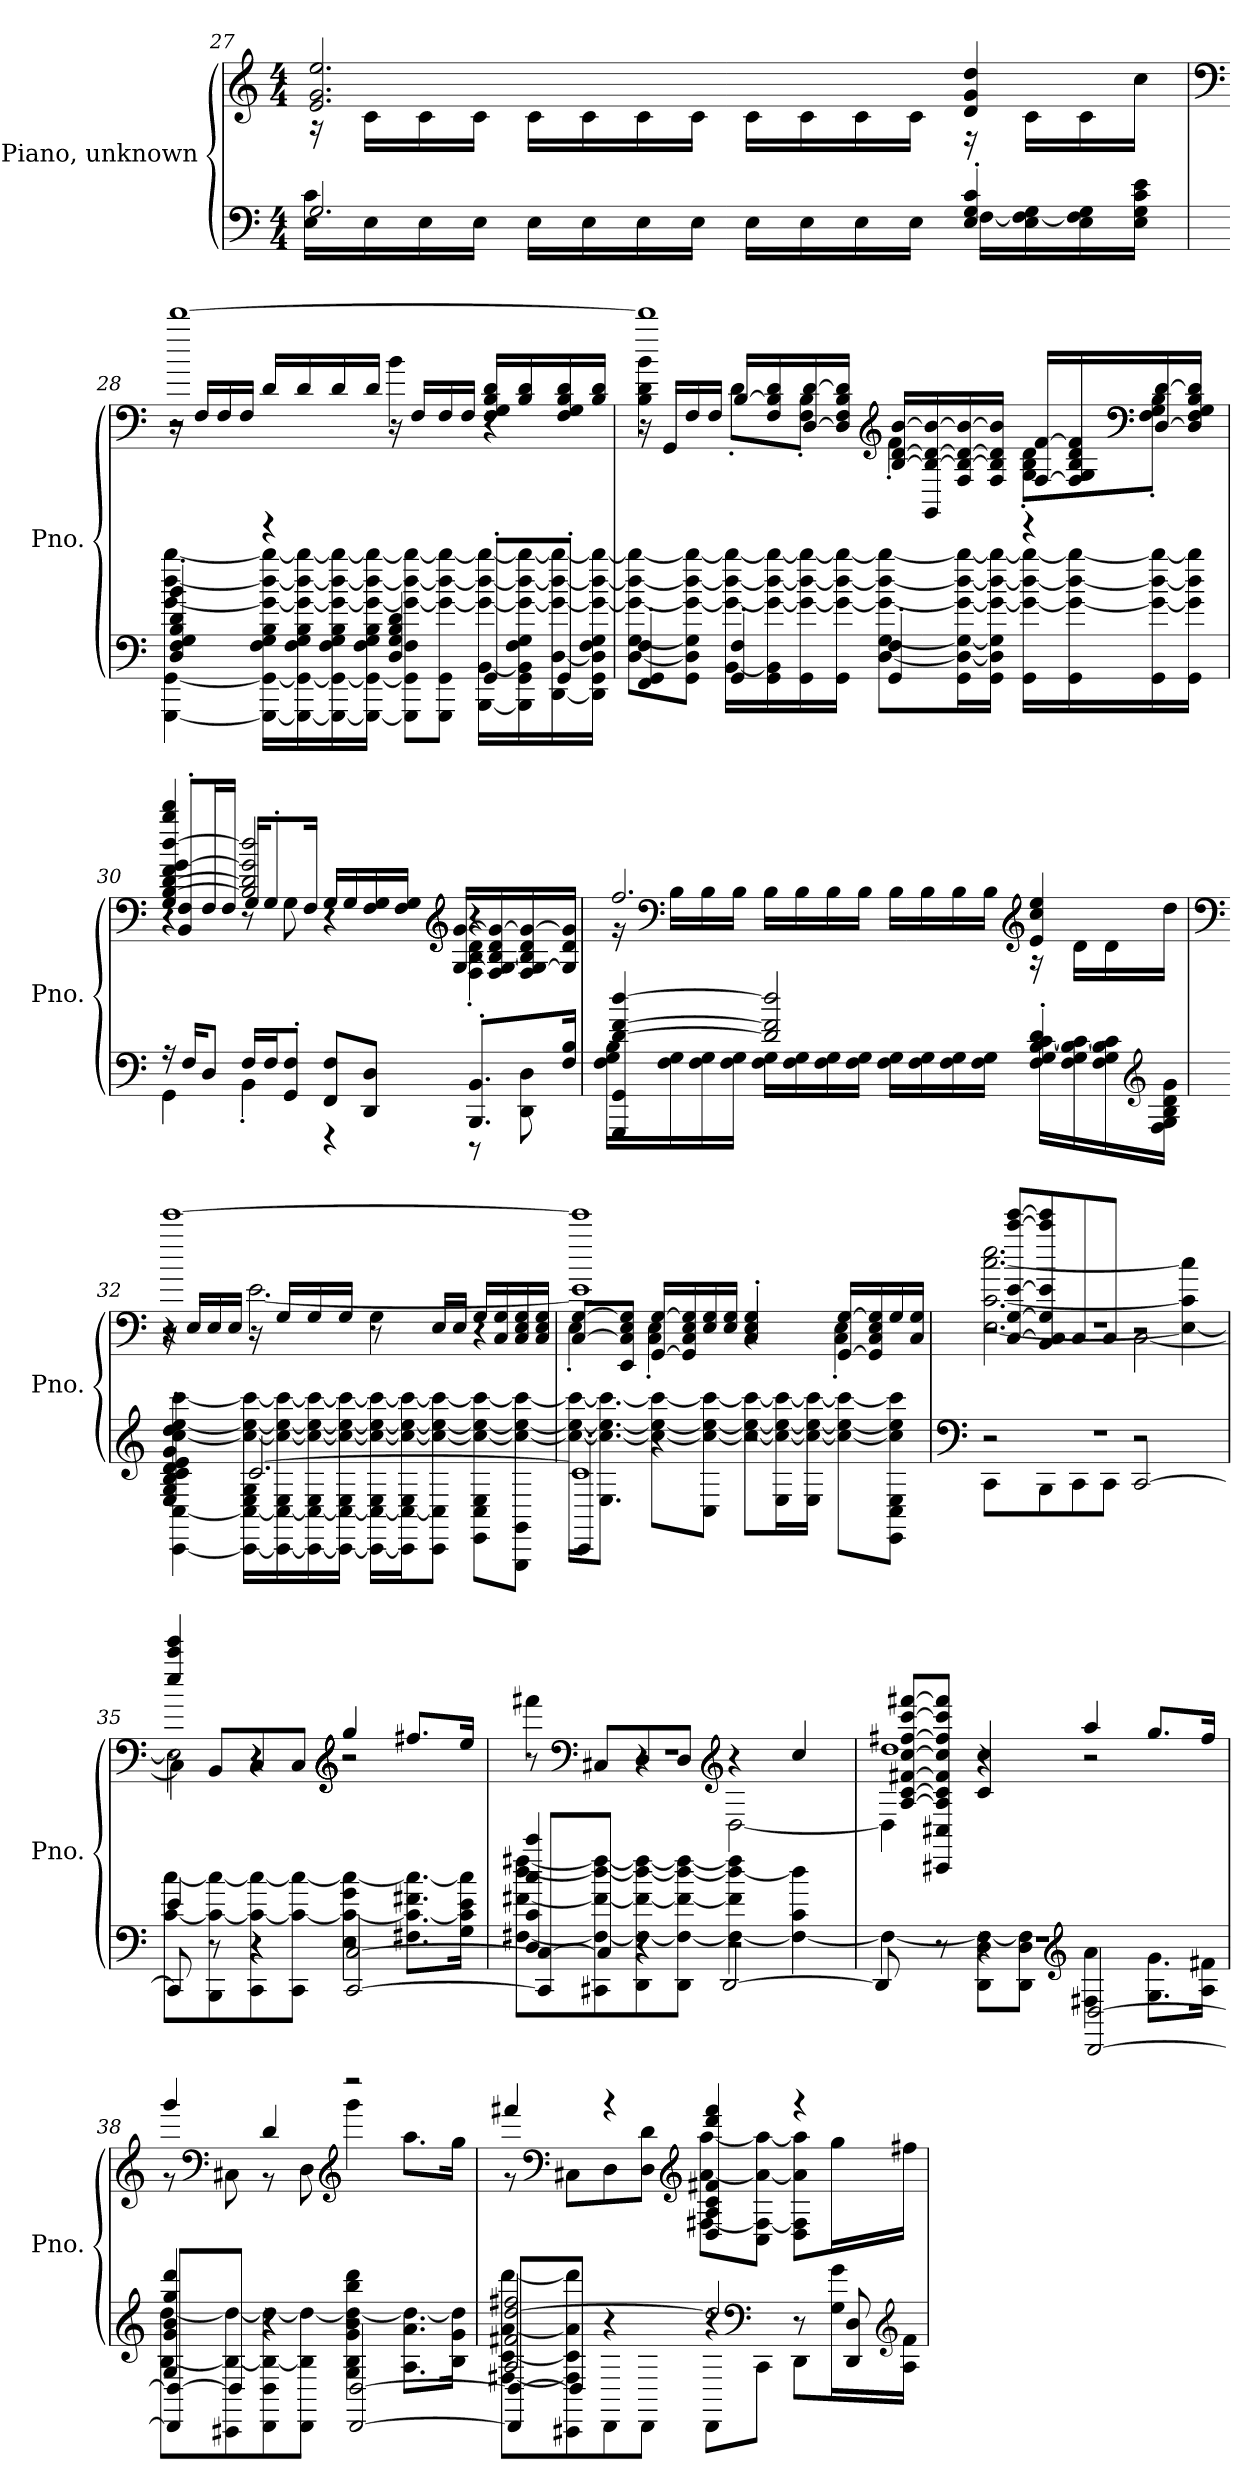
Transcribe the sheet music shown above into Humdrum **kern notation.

**kern	**kern
*part1	*part1
*staff2	*staff1
*I"Piano, unknown	*
*I'Pno.	*
*clefF4	*clefG2
*k[]	*k[]
*M4/4	*M4/4
=27	=27
*^	*^
2.G/	16E\ 16c\LL	2.e/ 2.g/ 2.ee/	16r
.	16E\	.	16c\LL
.	16E\	.	16c\
.	16E\JJ	.	16c\JJ
.	16E\LL	.	16c\LL
.	16E\	.	16c\
.	16E\	.	16c\
.	16E\JJ	.	16c\JJ
.	16E\LL	.	16c\LL
.	16E\	.	16c\
.	16E\	.	16c\
.	16E\JJ	.	16c\JJ
4E/' 4G/' 4c/'	[16F\LL	4d/ 4g/ 4dd/	16r
.	16E\ 16F\_ 16G\	.	16c\LL
.	16E\ 16F\] 16G\	.	16c\
.	16E\ 16G\ 16c\ 16e\JJ	.	16cc\JJ
*	*	*v	*v
!!LO:PB:g=z
=28	=28	=28
*	*	*clefF4
*	*	*^
*	*	*	*^
4D/' 4F/' 4G/' 4B/' 4d/' 4b/'	[4GGG\ [4GG\ [4g\ [4dd\ [4bb\	[1ddd	2r	16r
.	.	.	.	16F/LL
.	.	.	.	16F/
.	.	.	.	16F/JJ
4r	16GGG\_ 16GG\_ 16F\ 16G\ 16B\ 16g\_ 16dd\_ 16bb\_LL	.	.	16d/LL
.	16GGG\_ 16GG\_ 16F\ 16G\ 16B\ 16g\_ 16dd\_ 16bb\_	.	.	16d/
.	16GGG\_ 16GG\_ 16F\ 16G\ 16B\ 16g\_ 16dd\_ 16bb\_	.	.	16d/
.	16GGG\_ 16GG\_ 16F\ 16G\ 16B\ 16g\_ 16dd\_ 16bb\_JJ	.	.	16d/JJ
4D/ 4G/ 4B/ 4d/	8GGG\] 8GG\] 8F\ 8g\_ 8dd\_ 8bb\_L	.	4b\	16r
.	.	.	.	16F/LL
.	8GGG\ 8GG\ 8g\_ 8dd\_ 8bb\_J	.	.	16F/
.	.	.	.	16F/JJ
8GG'/L	[16BBB\ [16BB\ 16g\_ 16dd\_ 16bb\_LL	.	4r	16F/ 16G/ 16B/ 16d/LL
.	16BBB\] 16GG\ 16BB\] 16F\ 16G\ 16g\_ 16dd\_ 16bb\_	.	.	16B/ 16d/
8GG'/J	[16DD\ [16D\ 16g\_ 16dd\_ 16bb\_	.	.	16F/ 16G/ 16B/ 16d/
.	16DD\] 16GG\ 16D\] 16F\ 16G\ 16g\_ 16dd\_ 16bb\_JJ	.	.	16B/ 16d/JJ
!!LO:LB:g=z	!!	!!
=29	=29	=29	=29	=29
4FF/' 4GG/' 4F/'	[8D\ [8G\ 8g\_ 8dd\_ 8bb\_L	1ddd]	4B\ 4d\ 4b\	16r
.	.	.	.	16GG/LL
.	8GG\ 8D\] 8G\] 8g\_ 8dd\_ 8bb\_J	.	.	16F/
.	.	.	.	16F/JJ
4GG/' 4F/'	[16BB\ 16g\_ 16dd\_ 16bb\_LL	.	8d'\L	[16B/LL
.	16GG\ 16BB\] 16g\_ 16dd\_ 16bb\_	.	.	16F/ 16B/] 16d/
.	16GG\ 16g\_ 16dd\_ 16bb\_	.	8F\' 8B\'J	[16D/ [16d/
.	16GG\ 16g\_ 16dd\_ 16bb\_JJ	.	.	16D/] 16F/ 16B/ 16d/]JJ
*	*	*clefG2	*	*
4GG/' 4F/'	[8D\ [8G\ 8g\_ 8dd\_ 8bb\_L	.	4f'\	[16B/ [16d/ [16b/LL
.	.	.	.	16GG/ 16B/_ 16d/_ 16b/_
.	16GG\ 16D\_ 16G\_ 16g\_ 16dd\_ 16bb\_L	.	.	16F/ 16B/_ 16d/_ 16b/_
.	16GG\ 16D\] 16G\] 16g\_ 16dd\_ 16bb\_JJ	.	.	16F/ 16B/] 16d/] 16b/]JJ
4r	16GG\ 16g\_ 16dd\_ 16bb\_LL	.	8G\' 8B\' 8d\'L	[16F/ [16f/LL
.	16GG\ 16g\_ 16dd\_ 16bb\_	.	.	16F/] 16G/ 16B/ 16d/ 16f/]
*	*	*clefF4	*	*
.	16GG\ 16g\_ 16dd\_ 16bb\_	.	8F\' 8G\' 8B\'J	[16D/ [16d/
.	16GG\ 16g\] 16dd\] 16bb\]JJ	.	.	16D/] 16F/ 16G/ 16B/ 16d/]JJ
!!LO:LB:g=z	!!	!!
=30	=30	=30	=30	=30
16r	4GG\	4G/ [4B/ [4d/ 4f/ [4g/ [4dd/ 4bb/ 4ddd/	4r	8BB/' 8F/'L
16F/KL	.	.	.	.
8D/J	.	.	.	16F/L
.	.	.	.	16F/JJ
16F/LL	4BB'\	2B/] 2d/] 2g/] 2dd/]	8r	16G/KL
16F/J	.	.	.	8G'/
8GG/' 8F/'J	.	.	8G\	.
.	.	.	.	16F/Jk
8FF/ 8F/L	4r	.	4r	16G/LL
.	.	.	.	16G/
8DD/ 8D/J	.	.	.	16F/ 16G/
.	.	.	.	16F/ 16G/JJ
*	*	*clefG2	*	*
8.BBB/' 8.BB/'L	8r	4r	4F\' 4B\' 4d\'	[16G/ [16g/LL
.	.	.	.	16F/ 16G/_ 16B/ 16d/ 16g/_
.	8DD\ 8D\	.	.	16F/ 16G/_ 16B/ 16d/ 16g/_
16F/ 16B/Jk	.	.	.	16G/] 16d/ 16g/]JJ
*	*	*	*v	*v
!!LO:LB:g=z
=31	=31	=31	=31
4GGG/ 4GG/ [4d/ [4f/ [4dd/	16F\ 16G\ 16B\LL	2.ff/	16r
*	*	*clefF4	*
.	16F\ 16G\	.	16B\LL
.	16F\ 16G\	.	16B\
.	16F\ 16G\JJ	.	16B\JJ
2d/] 2f/] 2dd/]	16F\ 16G\LL	.	16B\LL
.	16F\ 16G\	.	16B\
.	16F\ 16G\	.	16B\
.	16F\ 16G\JJ	.	16B\JJ
.	16F\ 16G\LL	.	16B\LL
.	16F\ 16G\	.	16B\
.	16F\ 16G\	.	16B\
.	16F\ 16G\JJ	.	16B\JJ
*	*	*clefG2	*
4F/' 4G/' 4B/' 4d/'	[16c\LL	4e/ 4cc/ 4ee/	16r
.	16F\ 16G\ 16B\ 16c\_	.	16d\LL
.	16F\ 16G\ 16B\ 16c\]	.	16d\
*clefG2	*	*	*
.	16F\ 16G\ 16B\ 16d\ 16g\JJ	.	16dd\JJ
*	*	*v	*v
!!LO:LB:g=z
=32	=32	=32
*	*	*clefF4
*	*	*^
*	*	*	*^
*	*	*	*	*^
4E/' 4G/' 4B/' 4c/' 4d/' 4e/' 4g/' 4dd/'	[4CC\ [4C\ [4cc\ [4ee\ [4ccc\	[1eee	4r	16r	2r
.	.	.	.	16E/LL	.
.	.	.	.	16E/	.
.	.	.	.	16E/JJ	.
[2.c/	16CC\_ 16C\_ 16E\ 16G\ 16cc\_ 16ee\_ 16ccc\_LL	.	[2.e\	16r	.
.	16CC\_ 16C\_ 16E\ 16cc\_ 16ee\_ 16ccc\_	.	.	16G/LL	.
.	16CC\_ 16C\_ 16E\ 16cc\_ 16ee\_ 16ccc\_	.	.	16G/	.
.	16CC\_ 16C\_ 16E\ 16cc\_ 16ee\_ 16ccc\_JJ	.	.	16G/JJ	.
.	16CC\_ 16C\_ 16E\ 16cc\_ 16ee\_ 16ccc\_LL	.	.	8r	4G\
.	16CC\] 16C\_ 16E\ 16cc\_ 16ee\_ 16ccc\_J	.	.	.	.
.	8CC\ 8C\] 8cc\_ 8ee\_ 8ccc\_J	.	.	16E/LL	.
.	.	.	.	16E/JJ	.
.	8EE\ 8C\ 8E\ 8cc\_ 8ee\_ 8ccc\_L	.	.	16G/LL	4r
.	.	.	.	16C/ 16G/	.
.	8GGG\ 8GG\ 8cc\_ 8ee\_ 8ccc\_J	.	.	16C/ 16E/ 16G/	.
.	.	.	.	16C/ 16E/ 16G/JJ	.
=33	=33	=33	=33	=33	=33
*	*^	*	*	*	*
1c]	16cc\_ 16ee\_ 16ccc\_KL	4CC'/	1eee]	1e]	[8C/ [8G/L	4E'\
.	8.E\ 8.cc\_ 8.ee\_ 8.ccc\_J	.	.	.	.	.
.	.	.	.	.	8EE/ 8C/] 8E/ 8G/]J	.
.	8cc\_ 8ee\_ 8ccc\_L	4r	.	.	[16GG/ [16G/LL	4C\' 4E\'
.	.	.	.	.	16GG/] 16C/ 16E/ 16G/]	.
.	8C\ 8cc\_ 8ee\_ 8ccc\_J	.	.	.	16E/ 16G/	.
.	.	.	.	.	16E/ 16G/JJ	.
.	8cc\_ 8ee\_ 8ccc\_L	2r	.	.	4C/' 4E/' 4G/'	4r
.	16E\ 16cc\_ 16ee\_ 16ccc\_L	.	.	.	.	.
.	16E\ 16cc\_ 16ee\_ 16ccc\_JJ	.	.	.	.	.
.	8cc\_ 8ee\_ 8ccc\_L	.	.	.	[16GG/ [16G/LL	4C\' 4E\'
.	.	.	.	.	16GG/] 16C/ 16E/ 16G/]	.
.	8EE\ 8C\ 8E\ 8cc\] 8ee\] 8ccc\]J	.	.	.	16G/	.
.	.	.	.	.	16C/ 16G/JJ	.
!!LO:LB:g=z	!!	!!	!!
=34	=34	=34	=34	=34	=34	=34
*clefF4	*	*	*	*	*	*
1r	8CC\L	2r	1r	[2.E\ [2.c\ [2.cc\ 2.ee\	[8C/ [8G/ [8e/ [8ccc/ [8eee/L	2r
.	8BBB\	.	.	.	8BB/ 8C/] 8G/] 8e/] 8ccc/] 8eee/]	.
.	8CC\	.	.	.	8C/	.
.	8CC\J	.	.	.	8C/J	.
.	2r	[2CC/	.	.	2r	[2C\
.	.	.	.	4E\_ 4c\] 4cc\]	.	.
=35	=35	=35	=35	=35	=35	=35
4e/	[8c\ [8cc\L	8CC/]	4ee/ 4ccc/ 4eee/	2E\]	8r	4C\]
.	8BBB\ 8c\_ 8cc\_	8r	.	.	8BB/L	.
4r	8CC\ 8c\_ 8cc\_	4r	4r	.	8C/	4r
.	8CC\ 8c\_ 8cc\_J	.	.	.	8C/J	.
*	*	*	*clefG2	*	*	*
2r	4E\ 4c\_ 4g\ 4cc\_	[2CC/ [2C/	2r	2r	4gg/	2r
.	8.F#X\ 8.c\_ 8.f#X\ 8.cc\_L	.	.	.	8.ff#X/L	.
.	16G\ 16c\] 16e\ 16cc\]Jk	.	.	.	16ee/Jk	.
*	*	*	*	*	*v	*v
=36	=36	=36	=36	=36	=36
4D/ 4c/ 4cc/ 4ccc/	[8F#X\ [8f#X\ [8dd\ [8ff#X\L	8CC/] 8C/_L	1r	4fff#X\	8r
*	*	*	*clefF4	*	*
.	8CC#X\ 8F#\_ 8f#\_ 8dd\_ 8ff#\_	8C/J]	.	.	8C#X/L
4r	8DD\ 8F#\_ 8f#\_ 8dd\_ 8ff#\_	4r	.	4r	8D/
.	8DD\ 8F#\_ 8f#\_ 8dd\_ 8ff#\_J	.	.	.	8D/J
*	*	*	*clefG2	*	*
2r	4F#\_ 4f#\] 4dd\_ 4ff#\]	[2DD/	.	[2D\	4r
.	4F#\_ 4c\ 4dd\]	.	.	.	4cc/
!!LO:PB:g=z	!!	!!
=37	=37	=37	=37	=37	=37
1r	4F#\_	8DD/]	1dd	4D\]	[8A/ [8c/ [8f#X/ [8cc/ [8ff#X/ [8ccc/ [8fff#X/L
.	.	8r	.	.	8CC#X/ 8C#X/ 8A/] 8c/] 8f#/] 8cc/] 8ff#/] 8ccc/] 8fff#/]J
.	8DD\ 8D\ 8F#\_L	4r	.	4r	4c/ 4cc/
.	8DD\ 8D\ 8F#\]J	.	.	.	.
*clefG2	*	*	*	*	*
.	4F#X\ 4a\	[2DD/ [2D/	.	2r	4aa/
.	8.G\ 8.g\L	.	.	.	8.gg/L
.	16A\ 16f#X\Jk	.	.	.	16ff#/Jk
*	*	*	*	*v	*v
=38	=38	=38	=38	=38
4G/ 4g/ 4b/ 4gg/ 4ddd/	[8B\ [8dd\L	8DD/] 8D/_L	4ggg/	8r
*	*	*	*clefF4	*
.	8CC#X\ 8B\_ 8dd\_	8D/J]	.	8C#X\
4r	8DD\ 8D\ 8B\_ 8dd\_	4r	4d/	8r
.	8DD\ 8B\] 8dd\_J	.	.	8D\
*	*	*	*clefG2	*
2r	4G\ 4B\ 4g\ 4b\ 4dd\_ 4bb\ 4ddd\	[2DD/ [2D/	2r	4ggg\
.	8.A\ 8.a\ 8.dd\_L	.	.	8.aa\L
.	16B\ 16g\ 16dd\]Jk	.	.	16gg\Jk
!!LO:LB:g=z	!!
=39	=39	=39	=39	=39
2A/ 2f#X/ [2dd/ 2ff#X/	[8F#X\ [8c\ [8a\ [8ddd\L	8DD/] 8D/_L	4fff#X/	8r
*	*	*	*clefF4	*
.	8CC#X\ 8F#\] 8c\] 8a\] 8ddd\]	8D/J]	.	8C#X\L
.	8DD\	4r	4r	8D\
.	8DD\J	.	.	8D\ 8d\J
*	*	*	*clefG2	*
2dd/]	8DD\L	4r	4D/ 4A/ 4c/ 4f#X/ 4ddd/ 4fff#/	[8F#X\ [8a\ [8aa\L
*clefF4	*	*	*	*
.	8CC#\J	.	.	8C#\ 8F#\_ 8a\_ 8aa\_J
.	8DD\L	8r	4r	8D\ 8F#\] 8a\] 8aa\]L
.	16G\ 16g\L	8DD/ 8D/	.	16gg\L
*clefG2	*	*	*	*
.	16A\ 16f#\JJ	.	.	16ff#X\JJ
*v	*v	*v	*	*
*	*v	*v
=	=
*-	*-
